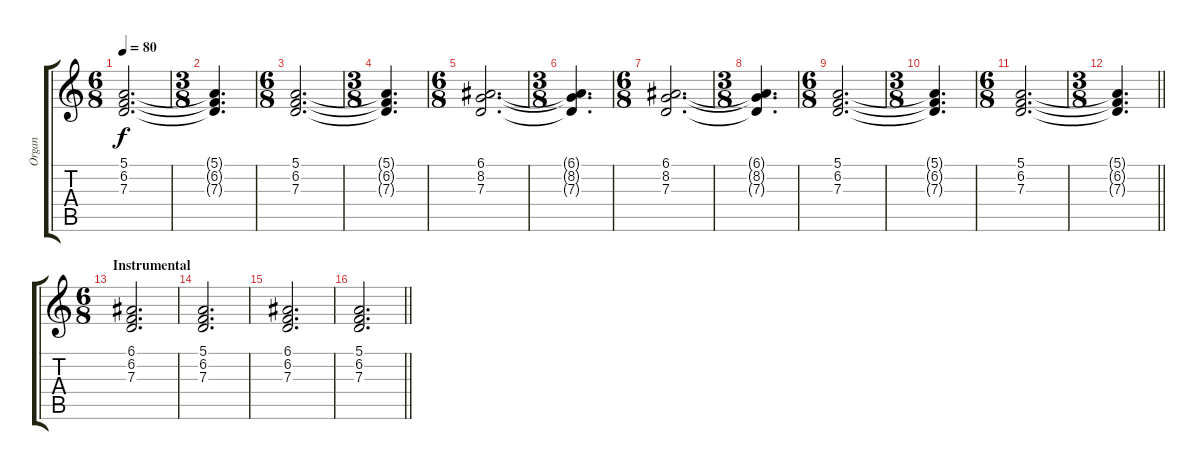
\track ("Organ" "Organ") {instrument percussiveorgan}
\staff {score tabs}
\tuning (E4 B3 G3 D3 A2 E2) {hide}
\ts (6 8)
\tempo 80
\clef g2
\ks c
(5.1 6.2 7.3).2{d dy f} |
\ts (3 8)
(5.1{t} 6.2{t} 7.3{t}).4{d} |
\ts (6 8)
(5.1 6.2 7.3).2{d} |
\ts (3 8)
(5.1{t} 6.2{t} 7.3{t}).4{d} |
\ts (6 8)
(6.1 8.2 7.3).2{d} |
\ts (3 8)
(6.1{t} 8.2{t} 7.3{t}).4{d} |
\ts (6 8)
(6.1 8.2 7.3).2{d} |
\ts (3 8)
(6.1{t} 8.2{t} 7.3{t}).4{d} |
\ts (6 8)
(5.1 6.2 7.3).2{d} |
\ts (3 8)
(5.1{t} 6.2{t} 7.3{t}).4{d} |
\ts (6 8)
(5.1 6.2 7.3).2{d} |
\ts (3 8)
\barLineRight lightlight
(5.1{t} 6.2{t} 7.3{t}).4{d} |
\ts (6 8)
\section ("" "Instrumental")
(6.1 6.2 7.3).2{d} |
(5.1 6.2 7.3).2{d} |
(6.1 6.2 7.3).2{d} |
\barLineRight lightlight
(5.1 6.2 7.3).2{d}
